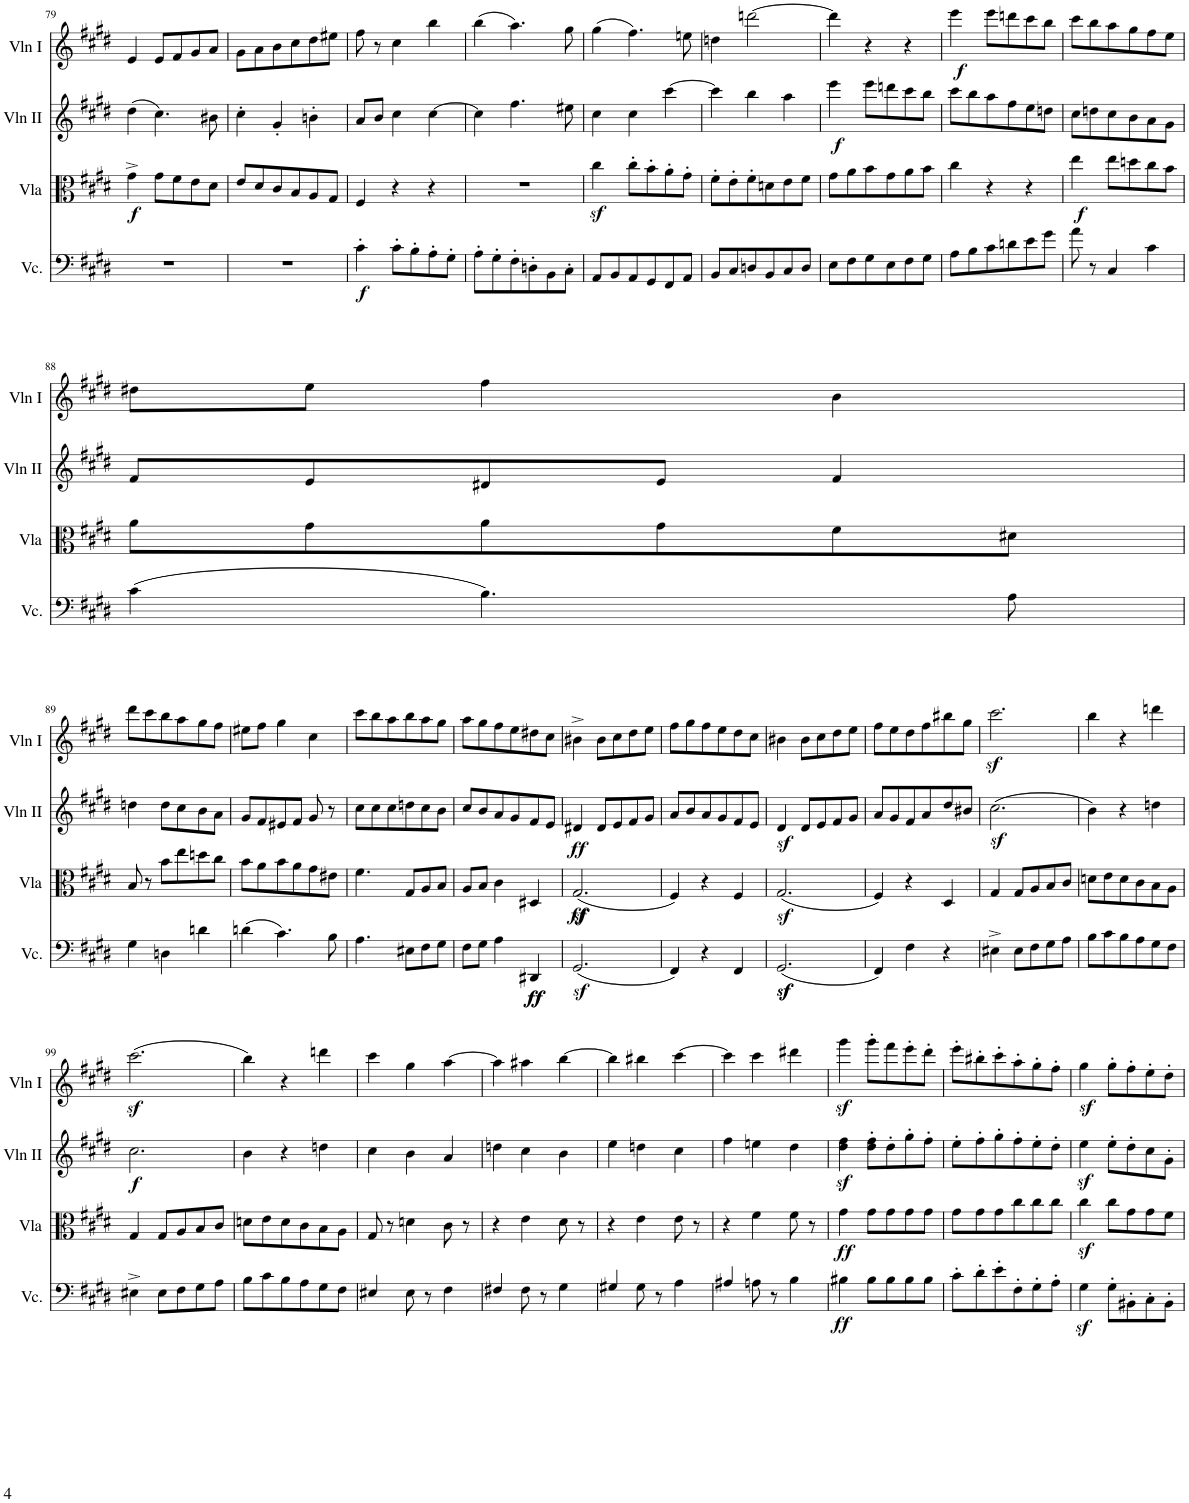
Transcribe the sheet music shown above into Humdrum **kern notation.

**kern	**dynam	**kern	**dynam	**kern	**dynam	**kern	**dynam
*part4	*part4	*part3	*part3	*part2	*part2	*part1	*part1
*staff4	*staff4	*staff3	*staff3	*staff2	*staff2	*staff1	*staff1
*I"Violoncello	*	*I"Viola	*	*I"Violin II	*	*I"Violin I	*
*I'Vc.	*	*I'Vla	*	*I'Vln II	*	*I'Vln I	*
!!LO:PB:g=z
*clefF4	*	*clefC3	*	*clefG2	*	*clefG2	*
*k[f#c#g#d#]	*	*k[f#c#g#d#]	*	*k[f#c#g#d#]	*	*k[f#c#g#d#]	*
*M3/4	*	*M3/4	*	*M3/4	*	*M3/4	*
=79	=79	=79	=79	=79	=79	=79	=79
!	!	!	!LO:DY:b	!	!	!	!
2.r	.	4g#^\	f	(4dd#\	.	4e/	.
.	.	8g#\L	.	4.cc#\)	.	8e/L	.
.	.	8f#\	.	.	.	8f#/	.
.	.	8e\	.	.	.	8g#/	.
.	.	8d#\J	.	8b#X\	.	8a/J	.
=80	=80	=80	=80	=80	=80	=80	=80
2.r	.	8e/L	.	4cc#'\	.	8g#\L	.
.	.	8d#/	.	.	.	8a\	.
.	.	8c#/	.	4g#'/	.	8b\	.
.	.	8B/	.	.	.	8cc#\	.
.	.	8A/	.	4bn'\	.	8dd#\	.
.	.	8G#/J	.	.	.	8ee#X\J	.
=81	=81	=81	=81	=81	=81	=81	=81
!	!LO:DY:b	!	!	!	!	!	!
4c#'\	f	4F#/	.	8a/L	.	8ff#\	.
.	.	.	.	8b/J	.	8r	.
8c#'\L	.	4r	.	4cc#\	.	4cc#\	.
8B'\	.	.	.	.	.	.	.
8A'\	.	4r	.	[4cc#\	.	4bb\	.
8G#'\J	.	.	.	.	.	.	.
=82	=82	=82	=82	=82	=82	=82	=82
8A'\L	.	2.r	.	4cc#\]	.	(4bb\	.
8G#'\	.	.	.	.	.	.	.
8F#'\	.	.	.	4.ff#\	.	4.aa\)	.
8Dn'\	.	.	.	.	.	.	.
8BB\	.	.	.	.	.	.	.
8C#'\J	.	.	.	8ee#X\	.	8gg#\	.
=83	=83	=83	=83	=83	=83	=83	=83
8AA/L	.	4cc#z<\	.	4cc#\	.	(4gg#\	.
8BB/	.	.	.	.	.	.	.
8AA/	.	8cc#'\L	.	4cc#\	.	4.ff#\)	.
8GG#/	.	8b'\	.	.	.	.	.
8FF#/	.	8a'\	.	[4ccc#\	.	.	.
8AA/J	.	8g#'\J	.	.	.	8een\	.
=84	=84	=84	=84	=84	=84	=84	=84
8BB/L	.	8f#'\L	.	4ccc#\]	.	4ddn\	.
8C#/	.	8e'\	.	.	.	.	.
8Dn/	.	8f#'\	.	4bb\	.	[2dddn\	.
8BB/	.	8dn\	.	.	.	.	.
8C#/	.	8e\	.	4aa\	.	.	.
8D/J	.	8f#\J	.	.	.	.	.
=85	=85	=85	=85	=85	=85	=85	=85
!	!	!	!	!	!LO:DY:b	!	!
8E\L	.	8g#\L	.	4eee\	f	4ddd\]	.
8F#\	.	8a\	.	.	.	.	.
8G#\	.	8b\	.	8eee\L	.	4r	.
8E\	.	8g#\	.	8dddn\	.	.	.
8F#\	.	8a\	.	8ccc#\	.	4r	.
8G#\J	.	8b\J	.	8bb\J	.	.	.
=86	=86	=86	=86	=86	=86	=86	=86
!	!	!	!	!	!	!	!LO:DY:b
8A\L	.	4cc#\	.	8ccc#\L	.	4eee\	f
8B\	.	.	.	8bb\	.	.	.
8c#\	.	4r	.	8aa\	.	8eee\L	.
8dn\	.	.	.	8ff#\	.	8dddn\	.
8e\	.	4r	.	8ee\	.	8ccc#\	.
8g#\J	.	.	.	8ddn\J	.	8bb\J	.
=87	=87	=87	=87	=87	=87	=87	=87
!	!	!	!LO:DY:b	!	!	!	!
8a\	.	4ee\	f	8cc#\L	.	8ccc#\L	.
8r	.	.	.	8ddn\	.	8bb\	.
4C#/	.	8ee\L	.	8cc#\	.	8aa\	.
.	.	8ddn\	.	8b\	.	8gg#\	.
4c#\	.	8cc#\	.	8a\	.	8ff#\	.
.	.	8b\J	.	8g#\J	.	8ee\J	.
!!LO:LB:g=z
=88	=88	=88	=88	=88	=88	=88	=88
(4c#\	.	8a\L	.	8f#/L	.	8dd#X\L	.
.	.	8g#\	.	8e/	.	8ee\J	.
4.B\)	.	8a\	.	8d#X/	.	4ff#\	.
.	.	8g#\	.	8e/J	.	.	.
.	.	8f#\	.	4f#/	.	4b\	.
8A\	.	8d#X\J	.	.	.	.	.
!!LO:LB:g=z
=89	=89	=89	=89	=89	=89	=89	=89
4G#\	.	8B/	.	4ddn\	.	8ddd#\L	.
.	.	8r	.	.	.	8ccc#\	.
4Dn\	.	8b\L	.	8dd\L	.	8bb\	.
.	.	8ee\	.	8cc#\	.	8aa\	.
4dn\	.	8ddn\	.	8b\	.	8gg#\	.
.	.	8cc#\J	.	8a\J	.	8ff#\J	.
=90	=90	=90	=90	=90	=90	=90	=90
(4dn\	.	8b\L	.	8g#/L	.	8ee#X\L	.
.	.	8a\	.	8f#/	.	8ff#\J	.
4.c#\)	.	8b\	.	8e#X/	.	4gg#\	.
.	.	8a\	.	8f#/J	.	.	.
.	.	8g#\	.	8g#/	.	4cc#\	.
8B\	.	8e#X\J	.	8r	.	.	.
=91	=91	=91	=91	=91	=91	=91	=91
4.A\	.	4.f#\	.	8cc#\L	.	8ccc#\L	.
.	.	.	.	8cc#\	.	8bb\	.
.	.	.	.	8cc#\	.	8aa\	.
8E#X\L	.	8G#/L	.	8ddn\	.	8bb\	.
8F#\	.	8A/	.	8cc#\	.	8aa\	.
8G#\J	.	8B/J	.	8b\J	.	8gg#\J	.
=92	=92	=92	=92	=92	=92	=92	=92
8F#\L	.	8A/L	.	8cc#/L	.	8aa\L	.
8G#\J	.	8B/J	.	8b/	.	8gg#\	.
4A\	.	4c#\	.	8a/	.	8ff#\	.
.	.	.	.	8g#/	.	8ee\	.
!	!LO:DY:b	!	!	!	!	!	!
!	!LO:DY:n=1:b	!	!	!	!	!	!
4DD#X/	ff ff	4D#X/	.	8f#/	.	8dd#X\	.
.	.	.	.	8e/J	.	8cc#\J	.
=93	=93	=93	=93	=93	=93	=93	=93
!	!	!	!LO:DY:b	!	!LO:DY:b	!	!
(2.GG#z</	.	(2.G#z</	ff	4d#X/	ff	4b#X^\	.
.	.	.	.	8d#/L	.	8b#\L	.
.	.	.	.	8e/	.	8cc#\	.
.	.	.	.	8f#/	.	8dd#\	.
.	.	.	.	8g#/J	.	8ee\J	.
=94	=94	=94	=94	=94	=94	=94	=94
4FF#/)	.	4F#/)	.	8a/L	.	8ff#\L	.
.	.	.	.	8b/	.	8gg#\	.
4r	.	4r	.	8a/	.	8ff#\	.
.	.	.	.	8g#/	.	8ee\	.
4FF#/	.	4F#/	.	8f#/	.	8dd#\	.
.	.	.	.	8e/J	.	8cc#\J	.
=95	=95	=95	=95	=95	=95	=95	=95
(2.GG#z</	.	(2.G#z</	.	4d#z</	.	4b#X\	.
.	.	.	.	8d#/L	.	8b#\L	.
.	.	.	.	8e/	.	8cc#\	.
.	.	.	.	8f#/	.	8dd#\	.
.	.	.	.	8g#/J	.	8ee\J	.
=96	=96	=96	=96	=96	=96	=96	=96
4FF#/)	.	4F#/)	.	8a/L	.	8ff#\L	.
.	.	.	.	8g#/	.	8ee\	.
4F#\	.	4r	.	8f#/	.	8dd#\	.
.	.	.	.	8a/	.	8ff#\	.
4r	.	4D#/	.	8dd#/	.	8bb#X\	.
.	.	.	.	8b#X/J	.	8gg#\J	.
=97	=97	=97	=97	=97	=97	=97	=97
4E#X^\	.	4G#/	.	(2.cc#z<\	.	2.ccc#z<\	.
8E#\L	.	8G#/L	.	.	.	.	.
8F#\	.	8A/	.	.	.	.	.
8G#\	.	8B/	.	.	.	.	.
8A\J	.	8c#/J	.	.	.	.	.
=98	=98	=98	=98	=98	=98	=98	=98
8B\L	.	8dn\L	.	4b\)	.	4bb\	.
8c#\	.	8e\	.	.	.	.	.
8B\	.	8d\	.	4r	.	4r	.
8A\	.	8c#\	.	.	.	.	.
8G#\	.	8B\	.	4ddn\	.	4dddn\	.
8F#\J	.	8A\J	.	.	.	.	.
!!LO:LB:g=z
=99	=99	=99	=99	=99	=99	=99	=99
!	!	!	!	!	!LO:DY:b	!	!
4E#X^\	.	4G#/	.	2.cc#\	f	(2.ccc#z<\	.
8E#\L	.	8G#/L	.	.	.	.	.
8F#\	.	8A/	.	.	.	.	.
8G#\	.	8B/	.	.	.	.	.
8A\J	.	8c#/J	.	.	.	.	.
=100	=100	=100	=100	=100	=100	=100	=100
8B\L	.	8dn\L	.	4b\	.	4bb\)	.
8c#\	.	8e\	.	.	.	.	.
8B\	.	8d\	.	4r	.	4r	.
8A\	.	8c#\	.	.	.	.	.
8G#\	.	8B\	.	4ddn\	.	4dddn\	.
8F#\J	.	8A\J	.	.	.	.	.
=101	=101	=101	=101	=101	=101	=101	=101
4E#X/	.	8G#/	.	4cc#\	.	4ccc#\	.
.	.	8r	.	.	.	.	.
8E#\	.	4dn\	.	4b\	.	4gg#\	.
8r	.	.	.	.	.	.	.
4F#\	.	8c#\	.	4a/	.	[4aa\	.
.	.	8r	.	.	.	.	.
=102	=102	=102	=102	=102	=102	=102	=102
4F#X/	.	4r	.	4ddn\	.	4aa\]	.
8F#\	.	4e\	.	4cc#\	.	4aa#X\	.
8r	.	.	.	.	.	.	.
4G#\	.	8d#\	.	4b\	.	[4bb\	.
.	.	8r	.	.	.	.	.
=103	=103	=103	=103	=103	=103	=103	=103
4G#X/	.	4r	.	4ee\	.	4bb\]	.
8G#\	.	4e\	.	4ddn\	.	4bb#X\	.
8r	.	.	.	.	.	.	.
4A\	.	8e\	.	4cc#\	.	[4ccc#\	.
.	.	8r	.	.	.	.	.
=104	=104	=104	=104	=104	=104	=104	=104
4A#X/	.	4r	.	4ff#\	.	4ccc#\]	.
8An\	.	4f#\	.	4een\	.	4ccc#\	.
8r	.	.	.	.	.	.	.
4B\	.	8f#\	.	4dd#\	.	4ddd#X\	.
.	.	8r	.	.	.	.	.
=105	=105	=105	=105	=105	=105	=105	=105
!	!LO:DY:b	!	!LO:DY:b	!	!	!	!
4B#X\	ff	4g#\	ff	4dd#\z< 4ff#\z<	.	4ggg#z<\	.
8B#\L	.	8g#\L	.	8dd#\' 8ff#\'L	.	8ggg#'\L	.
8B#\	.	8g#\	.	8dd#'\	.	8fff#\	.
8B#\	.	8g#\	.	8gg#'\	.	8eee'\	.
8B#\J	.	8g#\J	.	8ff#'\J	.	8ddd#'\J	.
=106	=106	=106	=106	=106	=106	=106	=106
8c#'\L	.	8g#\L	.	8ee'\L	.	8eee'\L	.
8d#'\	.	8g#\	.	8ff#'\	.	8bb#X'\	.
8e'\	.	8g#\	.	8gg#'\	.	8ccc#'\	.
8F#'\	.	8cc#\	.	8ff#'\	.	8aa'\	.
8G#'\	.	8cc#\	.	8ee'\	.	8gg#'\	.
8A'\J	.	8cc#\J	.	8dd#'\J	.	8ff#'\J	.
=107	=107	=107	=107	=107	=107	=107	=107
4G#z<\	.	4cc#z<\	.	4eez<\	.	4gg#z<\	.
8G#'\L	.	8cc#\L	.	8ee'\L	.	8gg#'\L	.
8BB#X'\	.	8g#\	.	8dd#'\	.	8ff#'\	.
8C#'\	.	8g#\	.	8cc#\	.	8ee'\	.
8BB#'\J	.	8f#\J	.	8g#'\J	.	8dd#'\J	.
=	=	=	=	=	=	=	=
*-	*-	*-	*-	*-	*-	*-	*-
